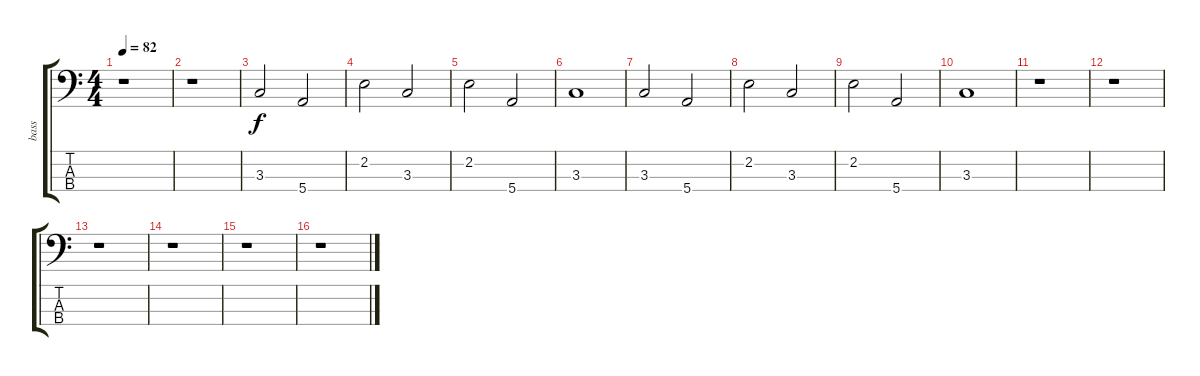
\track ("bass" "bass") {instrument acousticbass}
\staff {score tabs}
\tuning (G2 D2 A1 E1) {hide}
\ts (4 4)
\tempo 82
\clef f4
\ks c
r.1{dy f instrument acousticbass} |
r.1 |
3.3.2 5.4.2 |
2.2.2 3.3.2 |
2.2.2 5.4.2 |
3.3.1 |
3.3.2 5.4.2 |
2.2.2 3.3.2 |
2.2.2 5.4.2 |
3.3.1 |
r.1 |
r.1 |
r.1 |
r.1 |
r.1 |
r.1
